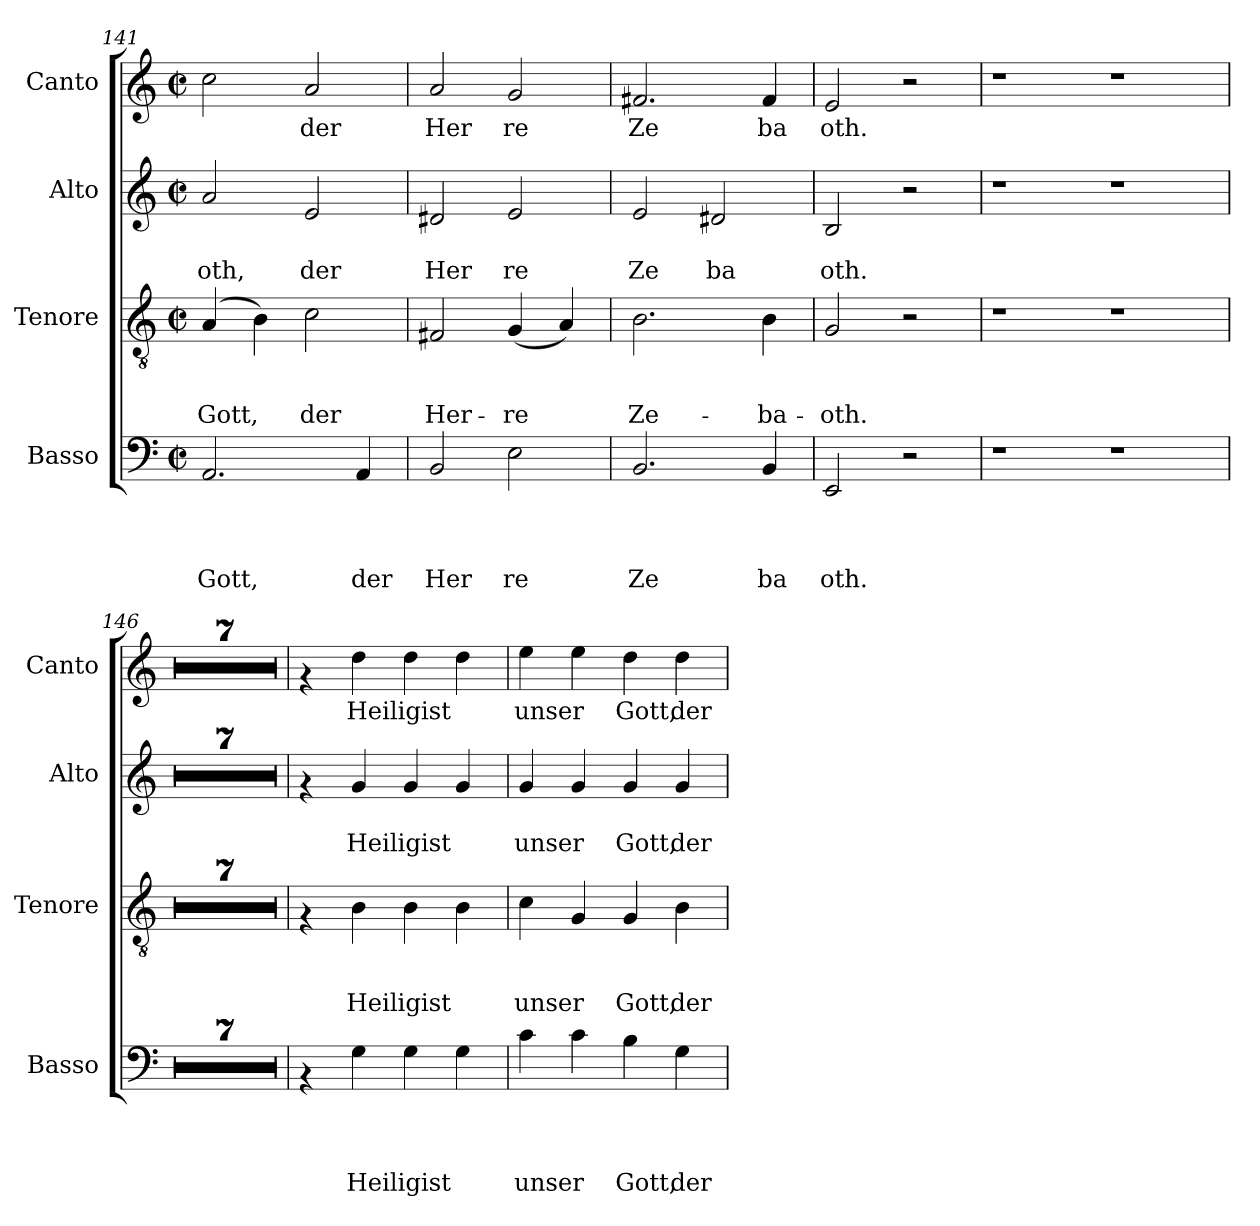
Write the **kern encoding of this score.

**kern	**text	**text	**text	**text	**kern	**text	**text	**text	**kern	**text	**text	**kern	**text
*part4	*part4	*part4	*part4	*part4	*part3	*part3	*part3	*part3	*part2	*part2	*part2	*part1	*part1
*staff4	*staff4	*staff4	*staff4	*staff4	*staff3	*staff3	*staff3	*staff3	*staff2	*staff2	*staff2	*staff1	*staff1
*I"Basso	*	*	*	*	*I"Tenore	*	*	*	*I"Alto	*	*	*I"Canto	*
*I'Basso	*	*	*	*	*I'Tenore	*	*	*	*I'Alto	*	*	*I'Canto	*
*clefF4	*	*	*	*	*clefGv2	*	*	*	*clefG2	*	*	*clefG2	*
*k[]	*	*	*	*	*k[]	*	*	*	*k[]	*	*	*k[]	*
*C:	*	*	*	*	*C:	*	*	*	*C:	*	*	*C:	*
*M2/2	*	*	*	*	*M2/2	*	*	*	*M2/2	*	*	*M2/2	*
*met(c|)	*	*	*	*	*met(c|)	*	*	*	*met(c|)	*	*	*met(c|)	*
=141	=141	=141	=141	=141	=141	=141	=141	=141	=141	=141	=141	=141	=141
!	!	!	!	!LO:LY:b	!	!	!	!LO:LY:b	!	!	!LO:LY:b	!	!
2.AA/	.	.	.	Gott,	(4A/	.	.	Gott,	2a/	.	oth,	2cc\	.
.	.	.	.	.	4B\)	.	.	.	.	.	.	.	.
!	!	!	!	!	!	!	!	!LO:LY:b	!	!	!LO:LY:b	!	!LO:LY:b
.	.	.	.	.	2c\	.	.	der	2e/	.	der	2a/	der
!	!	!	!	!LO:LY:b	!	!	!	!	!	!	!	!	!
4AA/	.	.	.	der	.	.	.	.	.	.	.	.	.
!!LO:PB:g=z
=142	=142	=142	=142	=142	=142	=142	=142	=142	=142	=142	=142	=142	=142
!	!	!	!	!LO:LY:b	!	!	!	!LO:LY:b	!	!	!LO:LY:b	!	!LO:LY:b
2BB/	.	.	.	Her	2F#X/	.	.	Her-	2d#X/	.	Her	2a/	Her
!	!	!	!	!LO:LY:b	!	!	!	!LO:LY:b	!	!	!LO:LY:b	!	!LO:LY:b
2E\	.	.	.	re	(<4G/	.	.	-re	2e/	.	re	2g/	re
.	.	.	.	.	4A/)	.	.	.	.	.	.	.	.
=143	=143	=143	=143	=143	=143	=143	=143	=143	=143	=143	=143	=143	=143
!	!	!	!	!LO:LY:b	!	!	!	!LO:LY:b	!	!	!LO:LY:b	!	!LO:LY:b
2.BB/	.	.	.	Ze	2.B\	.	.	Ze-	2e/	.	Ze	2.f#X/	Ze
!	!	!	!	!	!	!	!	!	!	!	!LO:LY:b	!	!
.	.	.	.	.	.	.	.	.	2d#X/	.	ba	.	.
!	!	!	!	!LO:LY:b	!	!	!	!LO:LY:b	!	!	!	!	!LO:LY:b
4BB/	.	.	.	ba	4B\	.	.	-ba-	.	.	.	4f#/	ba
=144	=144	=144	=144	=144	=144	=144	=144	=144	=144	=144	=144	=144	=144
!	!	!	!	!LO:LY:b	!	!	!	!LO:LY:b	!	!	!LO:LY:b	!	!LO:LY:b
2EE/	.	.	.	oth.	2G/	.	.	-oth.	2B/	.	oth.	2e/	oth.
2r	.	.	.	.	2r	.	.	.	2r	.	.	2r	.
=145	=145	=145	=145	=145	=145	=145	=145	=145	=145	=145	=145	=145	=145
1r	.	.	.	.	1r	.	.	.	1r	.	.	1r	.
1r	.	.	.	.	1r	.	.	.	1r	.	.	1r	.
=146	=146	=146	=146	=146	=146	=146	=146	=146	=146	=146	=146	=146	=146
1r	.	.	.	.	1r	.	.	.	1r	.	.	1r	.
=147	=147	=147	=147	=147	=147	=147	=147	=147	=147	=147	=147	=147	=147
1r	.	.	.	.	1r	.	.	.	1r	.	.	1r	.
=148	=148	=148	=148	=148	=148	=148	=148	=148	=148	=148	=148	=148	=148
1r	.	.	.	.	1r	.	.	.	1r	.	.	1r	.
=149	=149	=149	=149	=149	=149	=149	=149	=149	=149	=149	=149	=149	=149
1r	.	.	.	.	1r	.	.	.	1r	.	.	1r	.
=150	=150	=150	=150	=150	=150	=150	=150	=150	=150	=150	=150	=150	=150
1r	.	.	.	.	1r	.	.	.	1r	.	.	1r	.
=151	=151	=151	=151	=151	=151	=151	=151	=151	=151	=151	=151	=151	=151
1r	.	.	.	.	1r	.	.	.	1r	.	.	1r	.
=152	=152	=152	=152	=152	=152	=152	=152	=152	=152	=152	=152	=152	=152
1r	.	.	.	.	1r	.	.	.	1r	.	.	1r	.
=153	=153	=153	=153	=153	=153	=153	=153	=153	=153	=153	=153	=153	=153
4rAA	.	.	.	.	4rF	.	.	.	4rf	.	.	4rf	.
!	!	!	!	!LO:LY:b	!	!	!	!LO:LY:b	!	!	!LO:LY:b	!	!LO:LY:b
4G\	.	.	.	Heiligist	4B\	.	.	Heiligist	4g/	.	Heiligist	4dd\	Heiligist
4G\	.	.	.	.	4B\	.	.	.	4g/	.	.	4dd\	.
4G\	.	.	.	.	4B\	.	.	.	4g/	.	.	4dd\	.
=154	=154	=154	=154	=154	=154	=154	=154	=154	=154	=154	=154	=154	=154
!	!	!	!	!LO:LY:b	!	!	!	!LO:LY:b	!	!	!LO:LY:b	!	!LO:LY:b
4c\	.	.	.	unser	4c\	.	.	unser	4g/	.	unser	4ee\	unser
4c\	.	.	.	.	4G/	.	.	.	4g/	.	.	4ee\	.
!	!	!	!	!LO:LY:b	!	!	!	!LO:LY:b	!	!	!LO:LY:b	!	!LO:LY:b
4B\	.	.	.	Gott,	4G/	.	.	Gott,	4g/	.	Gott,	4dd\	Gott,
!	!	!	!	!LO:LY:b	!	!	!	!LO:LY:b	!	!	!LO:LY:b	!	!LO:LY:b
4G\	.	.	.	der	4B\	.	.	der	4g/	.	der	4dd\	der
=	=	=	=	=	=	=	=	=	=	=	=	=	=
*-	*-	*-	*-	*-	*-	*-	*-	*-	*-	*-	*-	*-	*-
